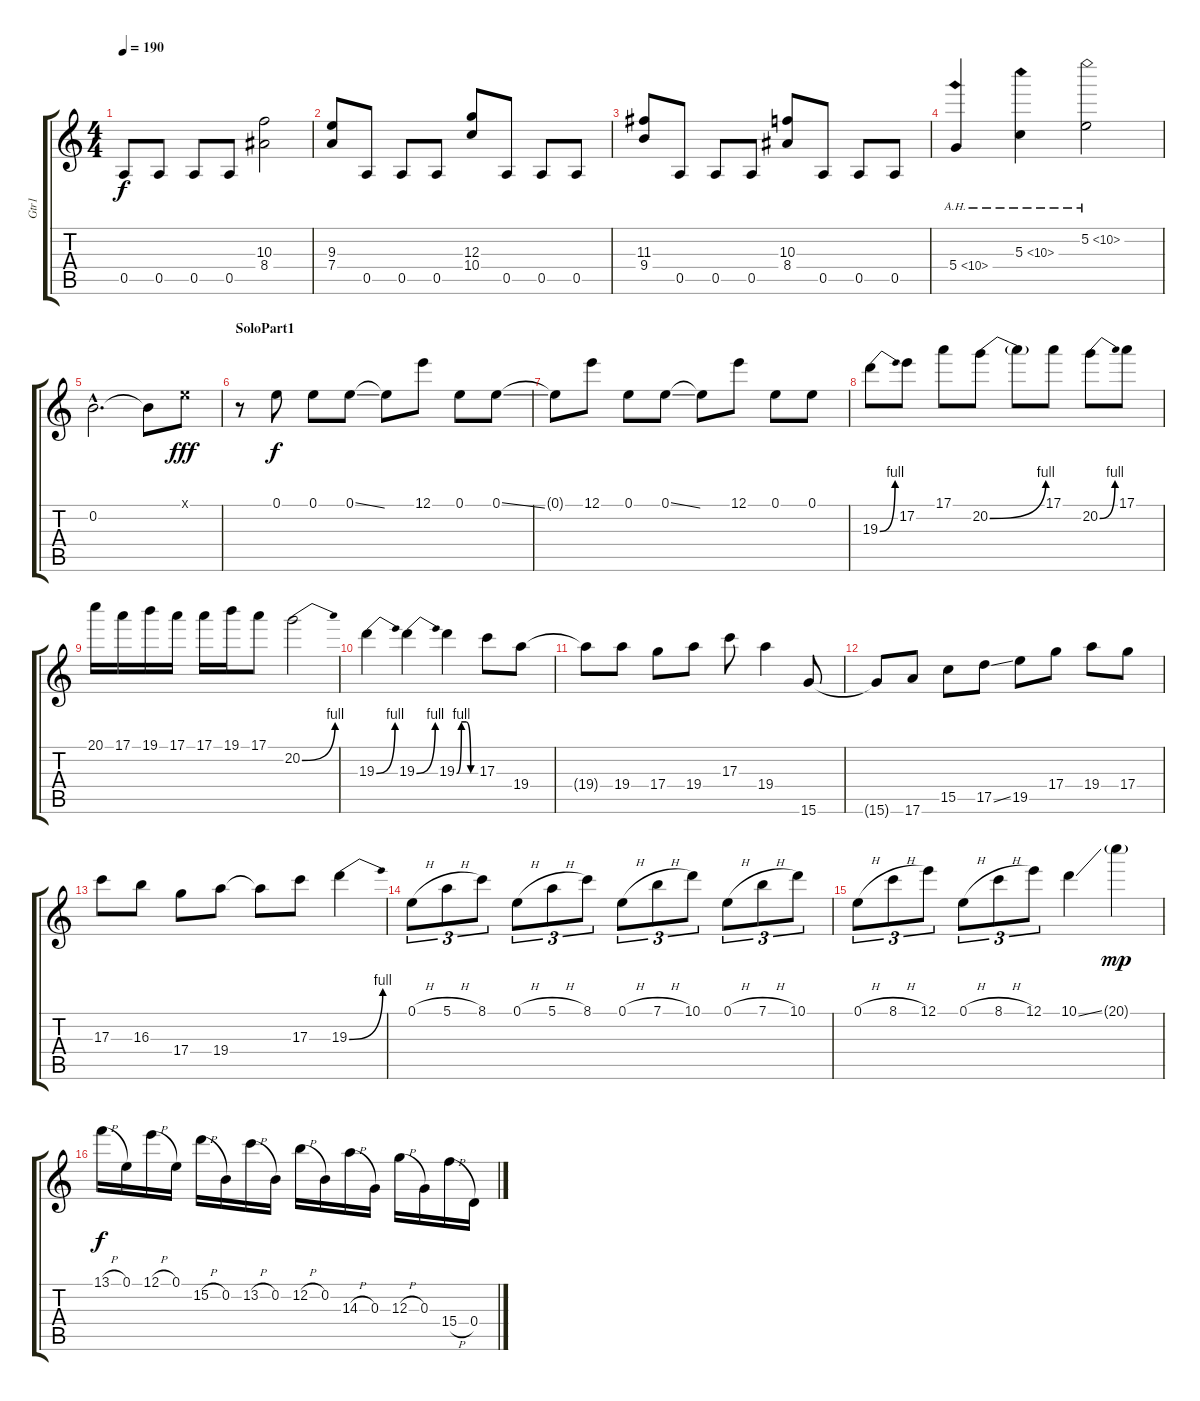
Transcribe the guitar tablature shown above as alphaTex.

\track ("Gtr1" "Gtr1") {instrument overdrivenguitar}
\staff {score tabs}
\tuning (E4 B3 G3 D3 A2 E2) {hide}
\ts (4 4)
\tempo 190
\clef g2
\ks c
0.5.8{dy f} 0.5.8 0.5.8 0.5.8 (10.3 8.4).2 |
(9.3 7.4).8 0.5.8 0.5.8 0.5.8 (12.3 10.4).8 0.5.8 0.5.8 0.5.8 |
(11.3 9.4).8 0.5.8 0.5.8 0.5.8 (10.3 8.4).8 0.5.8 0.5.8 0.5.8 |
5.4{ah 5}.4 5.3{ah 5}.4 5.2{ah 5}.2 |
0.2{hac}.2{d} 0.2{t}.8 0.1{x}.8{dy fff} |
\section ("" "SoloPart1")
r.8 0.1.8{dy f volume 16} 0.1.8 0.1{ss}.8 0.1{t}.8 12.1.8 0.1.8 0.1{ss}.8 |
0.1{t}.8 12.1.8 0.1.8 0.1{ss}.8 0.1{t}.8 12.1.8 0.1.8 0.1.8 |
19.3{be (bend 0 0 60 4)}.8 17.2.8 17.1.8 20.2{be (bend 0 0 60 4)}.8 20.2{t}.8 17.1.8 20.2{be (bend 0 0 60 4)}.8 17.1.8 |
20.1.16 17.1.16 19.1.16 17.1.16 17.1.16 19.1.16 17.1.8 20.2{be (bend 0 0 60 4)}.2 |
19.3{be (bend 0 0 60 4)}.4 19.3{be (bend 0 0 60 4)}.4 19.3{be (custom 0 0 15 4 30 4 45 0 60 0)}.4 17.3.8 19.4.8 |
19.4{t}.8 19.4.8 17.4.8 19.4.8 17.3.8 19.4.4 15.6.8 |
15.6{t}.8 17.6.8 15.5.8 17.5{ss}.8 19.5.8 17.4.8 19.4.8 17.4.8 |
17.3.8 16.3.8 17.4.8 19.4.8 19.4{t}.8 17.3.8 19.3{be (bend 0 0 60 4)}.4 |
0.1{h}.8{tu (3 2)} 5.1{h}.8{tu (3 2)} 8.1.8{tu (3 2)} 0.1{h}.8{tu (3 2)} 5.1{h}.8{tu (3 2)} 8.1.8{tu (3 2)} 0.1{h}.8{tu (3 2)} 7.1{h}.8{tu (3 2)} 10.1.8{tu (3 2)} 0.1{h}.8{tu (3 2)} 7.1{h}.8{tu (3 2)} 10.1.8{tu (3 2)} |
0.1{h}.8{tu (3 2)} 8.1{h}.8{tu (3 2)} 12.1.8{tu (3 2)} 0.1{h}.8{tu (3 2)} 8.1{h}.8{tu (3 2)} 12.1.8{tu (3 2)} 10.1{ss}.4 20.1{g}.4{dy mp} |
13.1{h}.16{dy f} 0.1.16 12.1{h}.16 0.1.16 15.2{h}.16 0.2.16 13.2{h}.16 0.2.16 12.2{h}.16 0.2.16 14.3{h}.16 0.3.16 12.3{h}.16 0.3.16 15.4{h}.16 0.4.16
